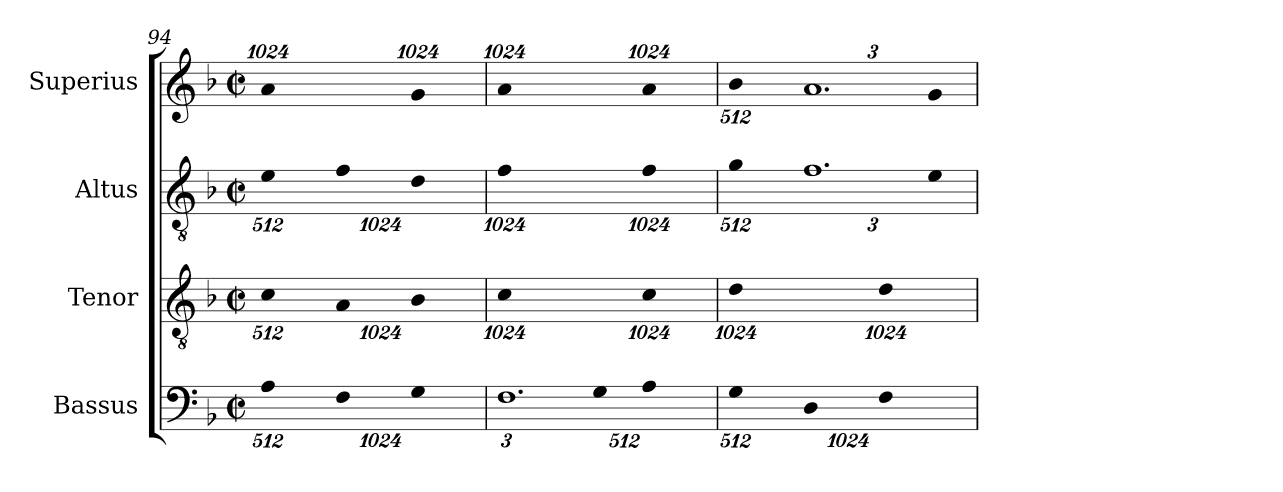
**kern	**kern	**kern	**kern
*part4	*part3	*part2	*part1
*staff4	*staff3	*staff2	*staff1
*I"Bassus	*I"Tenor	*I"Altus	*I"Superius
*I'B.	*I'T.	*	*I'S.
!!LO:LB:g=z
*clefF4	*clefGv2	*clefGv2	*clefG2
*	*ITrd7c12	*ITrd7c12	*
*k[b-]	*k[b-]	*k[b-]	*k[b-]
*F:	*F:	*F:	*F:
*M2/2	*M2/2	*M2/2	*M2/2
*met(c|)	*met(c|)	*met(c|)	*met(c|)
*Xbrackettup	*	*	*
=94	=94	=94	=94
!LO:N:vis=1	!	!	!
*	*Xbrackettup	*	*
!	!LO:N:vis=1	!	!
*	*	*Xbrackettup	*
!	!	!LO:N:vis=1	!
*	*	*	*Xbrackettup
!	!	!	!LO:N:vis=0
512%341Ai	512%341Ci	512%341Ei	1024%1365ai
!LO:N:vis=1	!LO:N:vis=1	!LO:N:vis=1	!
1024%683Fi	1024%683AAi	1024%683Fi	.
!LO:N:vis=1	!LO:N:vis=1	!LO:N:vis=1	!LO:N:vis=1
1024%683Gi	1024%683BB-i	1024%683Di	1024%683gi
=95	=95	=95	=95
!	!LO:N:vis=0	!LO:N:vis=0	!LO:N:vis=0
3%2.Fi	1024%1365Ci	1024%1365Fi	1024%1365ai
!LO:N:vis=2	!	!	!
1024%341Gi\	.	.	.
!LO:N:vis=1	!LO:N:vis=1	!LO:N:vis=1	!LO:N:vis=1
1024%683Ai	1024%683Ci	1024%683Fi	1024%683ai
=96	=96	=96	=96
!LO:N:vis=1	!LO:N:vis=0	!LO:N:vis=1	!LO:N:vis=1
512%341Gi	1024%1365Di	512%341Gi	512%341b-i
!LO:N:vis=1	!	!	!
1024%683Di	.	3%2.Fi	3%2.ai
!LO:N:vis=1	!LO:N:vis=1	!	!
1024%683Fi	1024%683Di	.	.
!	!	!LO:N:vis=2	!LO:N:vis=2
.	.	512%171Ei\	512%171gi/
=	=	=	=
*-	*-	*-	*-
